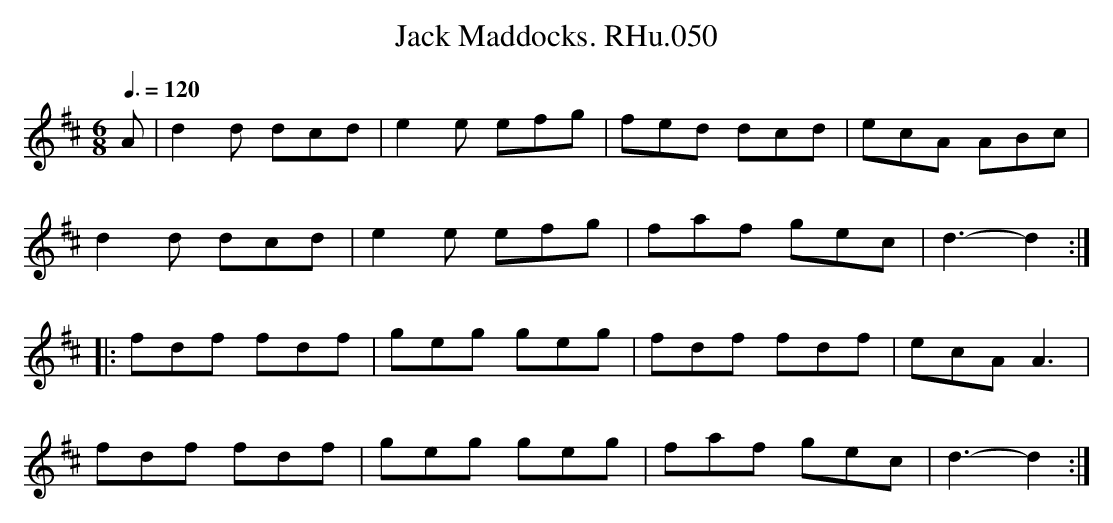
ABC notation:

X:1
T:Jack Maddocks. RHu.050
M:6/8
L:1/8
Q:3/8=120
K:D
A|d2d dcd|e2e efg|fed dcd|ecA ABc|
d2d dcd|e2e efg|faf gec|d3-d2:|
|:fdf fdf|geg geg|fdf fdf|ecAA3|
fdf fdf|geg geg|faf gec|d3-d2:|
